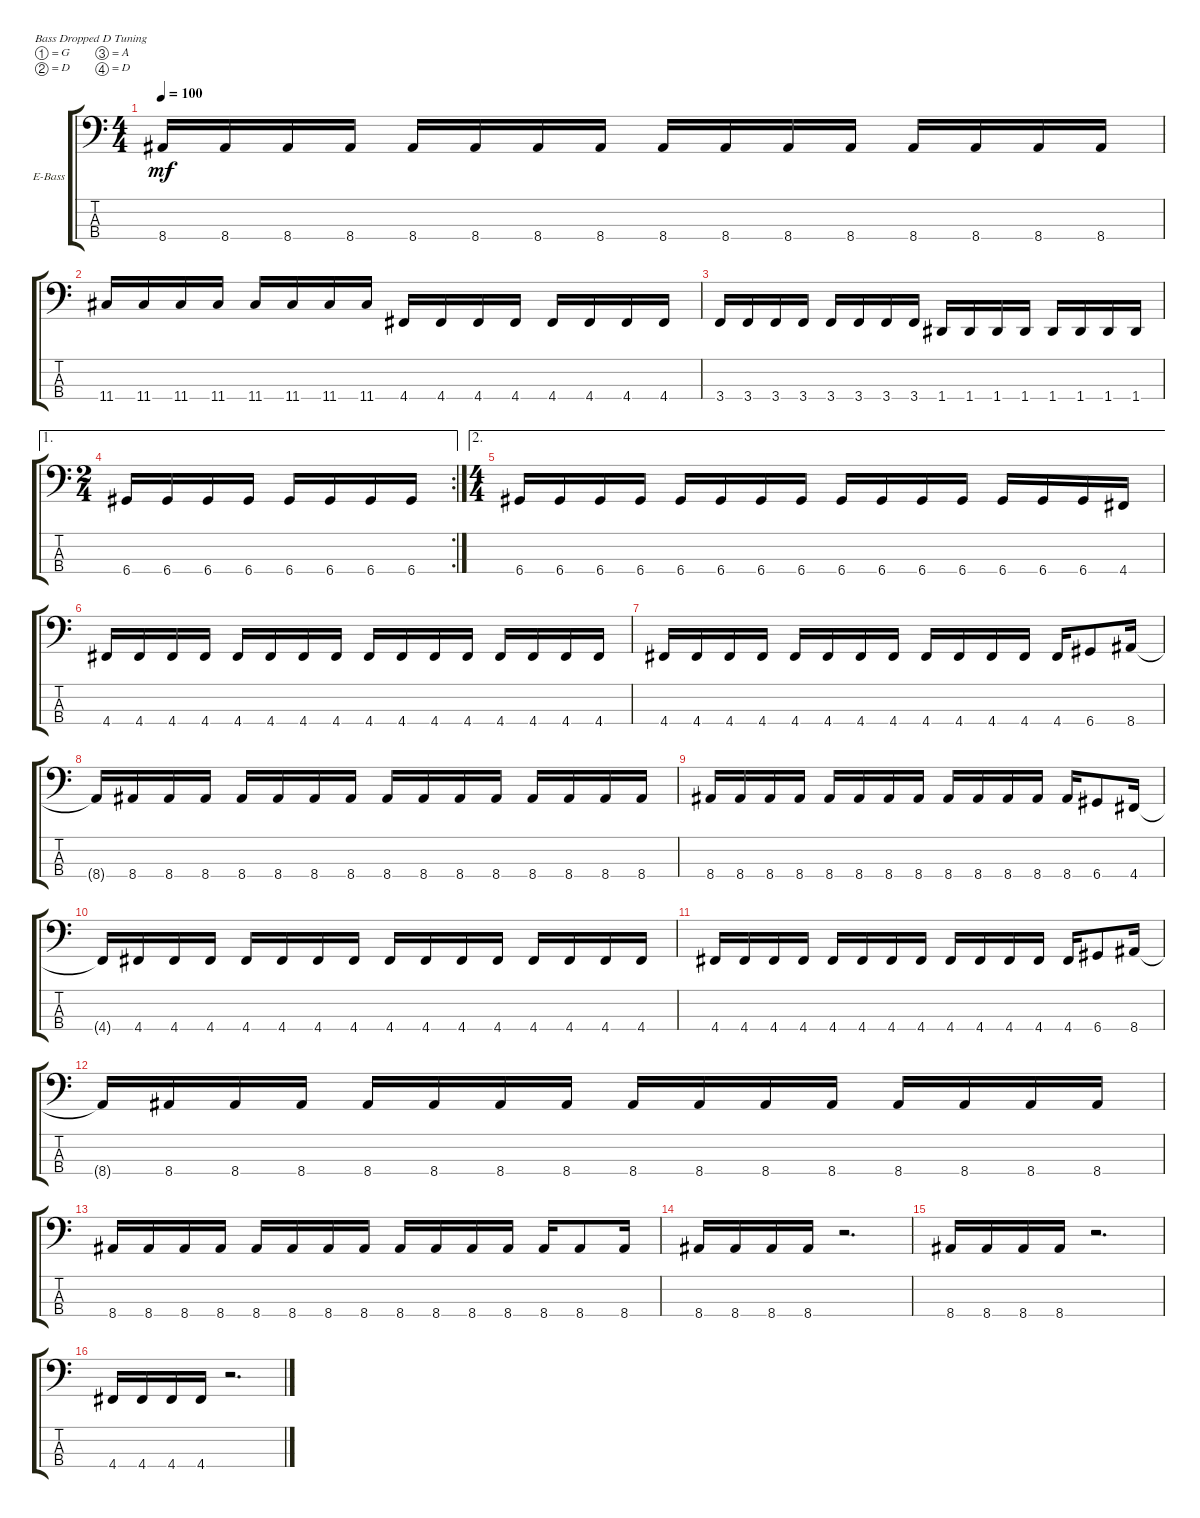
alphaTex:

\defaultSystemsLayout 4
\bracketExtendMode groupsimilarinstruments
\firstSystemTrackNameOrientation horizontal
\otherSystemsTrackNameOrientation horizontal
\track ("Electric Bass" "E-Bass") {instrument electricbassfinger}
\staff {score tabs}
\tuning (G2 D2 A1 D1)
\ts (4 4)
\tempo 100
\clef f4
\ks c
8.4.16{dy mf} 8.4.16 8.4.16 8.4.16 8.4.16 8.4.16 8.4.16 8.4.16 8.4.16 8.4.16 8.4.16 8.4.16 8.4.16 8.4.16 8.4.16 8.4.16 |
11.4.16 11.4.16 11.4.16 11.4.16 11.4.16 11.4.16 11.4.16 11.4.16 4.4.16 4.4.16 4.4.16 4.4.16 4.4.16 4.4.16 4.4.16 4.4.16 |
3.4.16 3.4.16 3.4.16 3.4.16 3.4.16 3.4.16 3.4.16 3.4.16 1.4.16 1.4.16 1.4.16 1.4.16 1.4.16 1.4.16 1.4.16 1.4.16 |
\ae 1
\rc 2
\ts (2 4)
6.4.16 6.4.16 6.4.16 6.4.16 6.4.16 6.4.16 6.4.16 6.4.16 |
\ae 2
\ts (4 4)
6.4.16 6.4.16 6.4.16 6.4.16 6.4.16 6.4.16 6.4.16 6.4.16 6.4.16 6.4.16 6.4.16 6.4.16 6.4.16 6.4.16 6.4.16 4.4.16 |
4.4.16 4.4.16 4.4.16 4.4.16 4.4.16 4.4.16 4.4.16 4.4.16 4.4.16 4.4.16 4.4.16 4.4.16 4.4.16 4.4.16 4.4.16 4.4.16 |
4.4.16 4.4.16 4.4.16 4.4.16 4.4.16 4.4.16 4.4.16 4.4.16 4.4.16 4.4.16 4.4.16 4.4.16 4.4.16 6.4.8 8.4.16 |
8.4{t}.16 8.4.16 8.4.16 8.4.16 8.4.16 8.4.16 8.4.16 8.4.16 8.4.16 8.4.16 8.4.16 8.4.16 8.4.16 8.4.16 8.4.16 8.4.16 |
8.4.16 8.4.16 8.4.16 8.4.16 8.4.16 8.4.16 8.4.16 8.4.16 8.4.16 8.4.16 8.4.16 8.4.16 8.4.16 6.4.8 4.4.16 |
4.4{t}.16 4.4.16 4.4.16 4.4.16 4.4.16 4.4.16 4.4.16 4.4.16 4.4.16 4.4.16 4.4.16 4.4.16 4.4.16 4.4.16 4.4.16 4.4.16 |
4.4.16 4.4.16 4.4.16 4.4.16 4.4.16 4.4.16 4.4.16 4.4.16 4.4.16 4.4.16 4.4.16 4.4.16 4.4.16 6.4.8 8.4.16 |
8.4{t}.16 8.4.16 8.4.16 8.4.16 8.4.16 8.4.16 8.4.16 8.4.16 8.4.16 8.4.16 8.4.16 8.4.16 8.4.16 8.4.16 8.4.16 8.4.16 |
8.4.16 8.4.16 8.4.16 8.4.16 8.4.16 8.4.16 8.4.16 8.4.16 8.4.16 8.4.16 8.4.16 8.4.16 8.4.16 8.4.8 8.4.16 |
8.4.16 8.4.16 8.4.16 8.4.16 r.2{d} |
8.4.16 8.4.16 8.4.16 8.4.16 r.2{d} |
4.4.16 4.4.16 4.4.16 4.4.16 r.2{d}
